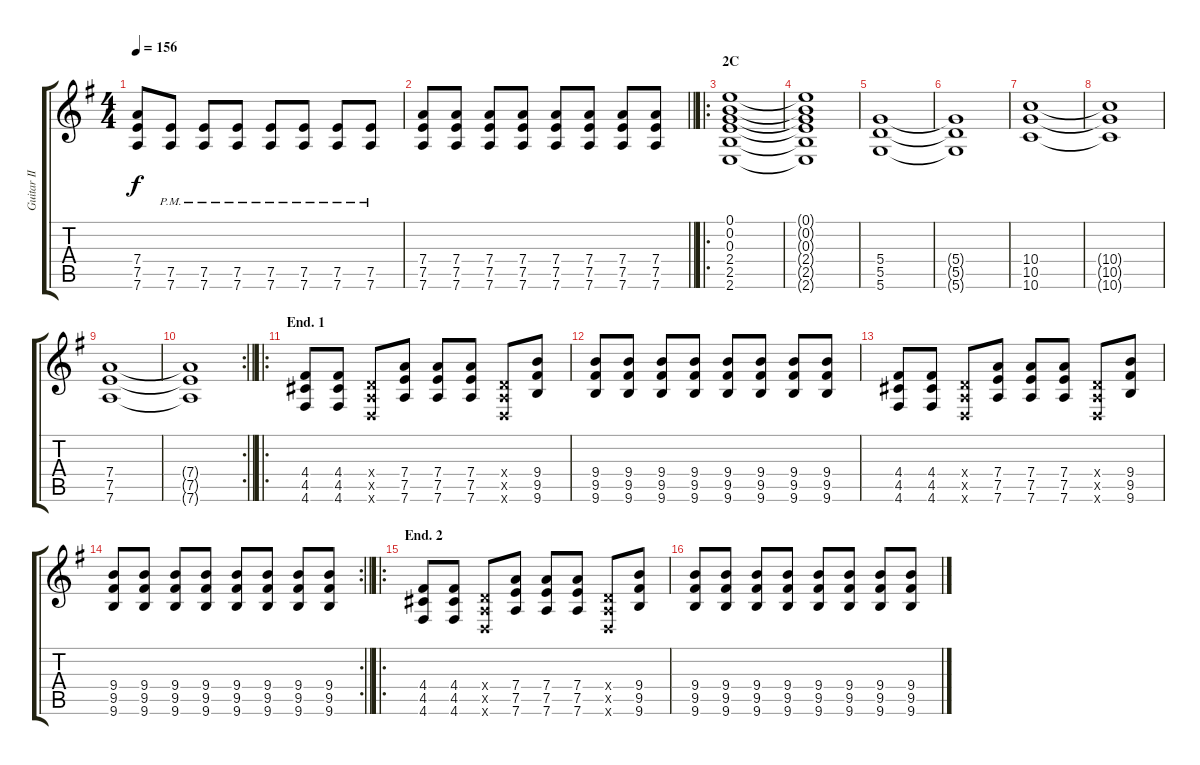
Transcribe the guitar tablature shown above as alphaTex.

\track ("Guitar II" "Guitar II") {instrument overdrivenguitar}
\staff {score tabs}
\tuning (E4 B3 G3 D3 A2 D2) {hide}
\ts (4 4)
\tempo 156
\clef g2
\ks eminor
(7.4 7.5 7.6).8{dy f} (7.5{pm} 7.6{pm}).8 (7.5{pm} 7.6{pm}).8 (7.5{pm} 7.6{pm}).8 (7.5{pm} 7.6{pm}).8 (7.5{pm} 7.6{pm}).8 (7.5{pm} 7.6{pm}).8 (7.5{pm} 7.6{pm}).8 |
\barLineRight lightlight
(7.4 7.5 7.6).8 (7.4 7.5 7.6).8 (7.4 7.5 7.6).8 (7.4 7.5 7.6).8 (7.4 7.5 7.6).8 (7.4 7.5 7.6).8 (7.4 7.5 7.6).8 (7.4 7.5 7.6).8 |
\ro
\section ("" "2C")
(0.1 0.2 0.3 2.4 2.5 2.6).1 |
(0.1{t} 0.2{t} 0.3{t} 2.4{t} 2.5{t} 2.6{t}).1 |
(5.4 5.5 5.6).1 |
(5.4{t} 5.5{t} 5.6{t}).1 |
(10.4 10.5 10.6).1 |
(10.4{t} 10.5{t} 10.6{t}).1 |
(7.4 7.5 7.6).1 |
\rc 2
\barLineRight lightlight
(7.4{t} 7.5{t} 7.6{t}).1 |
\ro
\section ("" "End. 1")
(4.4 4.5 4.6).8 (4.4 4.5 4.6).8 (0.4{x} 0.5{x} 0.6{x}).8 (7.4 7.5 7.6).8 (7.4 7.5 7.6).8 (7.4 7.5 7.6).8 (0.4{x} 0.5{x} 0.6{x}).8 (9.4 9.5 9.6).8 |
(9.4 9.5 9.6).8 (9.4 9.5 9.6).8 (9.4 9.5 9.6).8 (9.4 9.5 9.6).8 (9.4 9.5 9.6).8 (9.4 9.5 9.6).8 (9.4 9.5 9.6).8 (9.4 9.5 9.6).8 |
(4.4 4.5 4.6).8 (4.4 4.5 4.6).8 (0.4{x} 0.5{x} 0.6{x}).8 (7.4 7.5 7.6).8 (7.4 7.5 7.6).8 (7.4 7.5 7.6).8 (0.4{x} 0.5{x} 0.6{x}).8 (9.4 9.5 9.6).8 |
\rc 2
\barLineRight lightlight
(9.4 9.5 9.6).8 (9.4 9.5 9.6).8 (9.4 9.5 9.6).8 (9.4 9.5 9.6).8 (9.4 9.5 9.6).8 (9.4 9.5 9.6).8 (9.4 9.5 9.6).8 (9.4 9.5 9.6).8 |
\ro
\section ("" "End. 2")
(4.4 4.5 4.6).8 (4.4 4.5 4.6).8 (0.4{x} 0.5{x} 0.6{x}).8 (7.4 7.5 7.6).8 (7.4 7.5 7.6).8 (7.4 7.5 7.6).8 (0.4{x} 0.5{x} 0.6{x}).8 (9.4 9.5 9.6).8 |
(9.4 9.5 9.6).8 (9.4 9.5 9.6).8 (9.4 9.5 9.6).8 (9.4 9.5 9.6).8 (9.4 9.5 9.6).8 (9.4 9.5 9.6).8 (9.4 9.5 9.6).8 (9.4 9.5 9.6).8
